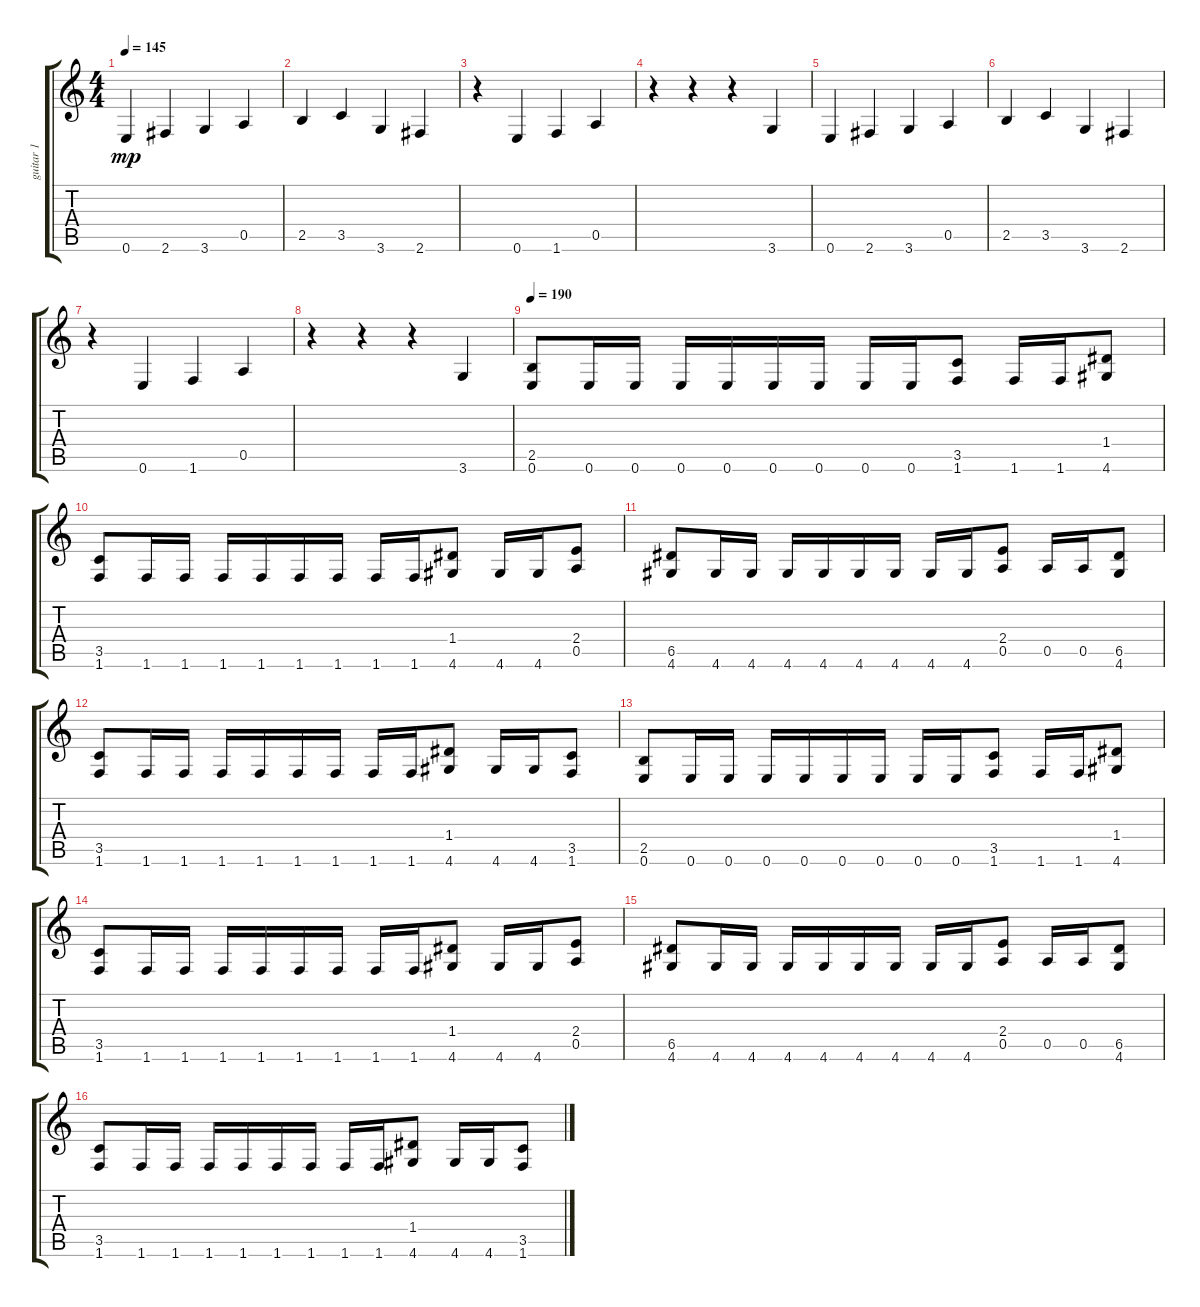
\track ("guitar 1            " "guitar 1  ") {instrument overdrivenguitar}
\staff {score tabs}
\tuning (E4 B3 G3 D3 A2 E2) {hide}
\ts (4 4)
\tempo 145
\clef g2
\ks c
0.6.4{dy mp} 2.6.4 3.6.4 0.5.4 |
2.5.4 3.5.4 3.6.4 2.6.4 |
r.4 0.6.4 1.6.4 0.5.4 |
r.4 r.4 r.4 3.6.4 |
0.6.4 2.6.4 3.6.4 0.5.4 |
2.5.4 3.5.4 3.6.4 2.6.4 |
r.4 0.6.4 1.6.4 0.5.4 |
r.4 r.4 r.4 3.6.4 |
\tempo 190
(2.5 0.6).8 0.6.16 0.6.16 0.6.16 0.6.16 0.6.16 0.6.16 0.6.16 0.6.16 (3.5 1.6).8 1.6.16 1.6.16 (1.4 4.6).8 |
(3.5 1.6).8 1.6.16 1.6.16 1.6.16 1.6.16 1.6.16 1.6.16 1.6.16 1.6.16 (1.4 4.6).8 4.6.16 4.6.16 (2.4 0.5).8 |
(6.5 4.6).8 4.6.16 4.6.16 4.6.16 4.6.16 4.6.16 4.6.16 4.6.16 4.6.16 (2.4 0.5).8 0.5.16 0.5.16 (6.5 4.6).8 |
(3.5 1.6).8 1.6.16 1.6.16 1.6.16 1.6.16 1.6.16 1.6.16 1.6.16 1.6.16 (1.4 4.6).8 4.6.16 4.6.16 (3.5 1.6).8 |
(2.5 0.6).8 0.6.16 0.6.16 0.6.16 0.6.16 0.6.16 0.6.16 0.6.16 0.6.16 (3.5 1.6).8 1.6.16 1.6.16 (1.4 4.6).8 |
(3.5 1.6).8 1.6.16 1.6.16 1.6.16 1.6.16 1.6.16 1.6.16 1.6.16 1.6.16 (1.4 4.6).8 4.6.16 4.6.16 (2.4 0.5).8 |
(6.5 4.6).8 4.6.16 4.6.16 4.6.16 4.6.16 4.6.16 4.6.16 4.6.16 4.6.16 (2.4 0.5).8 0.5.16 0.5.16 (6.5 4.6).8 |
(3.5 1.6).8 1.6.16 1.6.16 1.6.16 1.6.16 1.6.16 1.6.16 1.6.16 1.6.16 (1.4 4.6).8 4.6.16 4.6.16 (3.5 1.6).8
